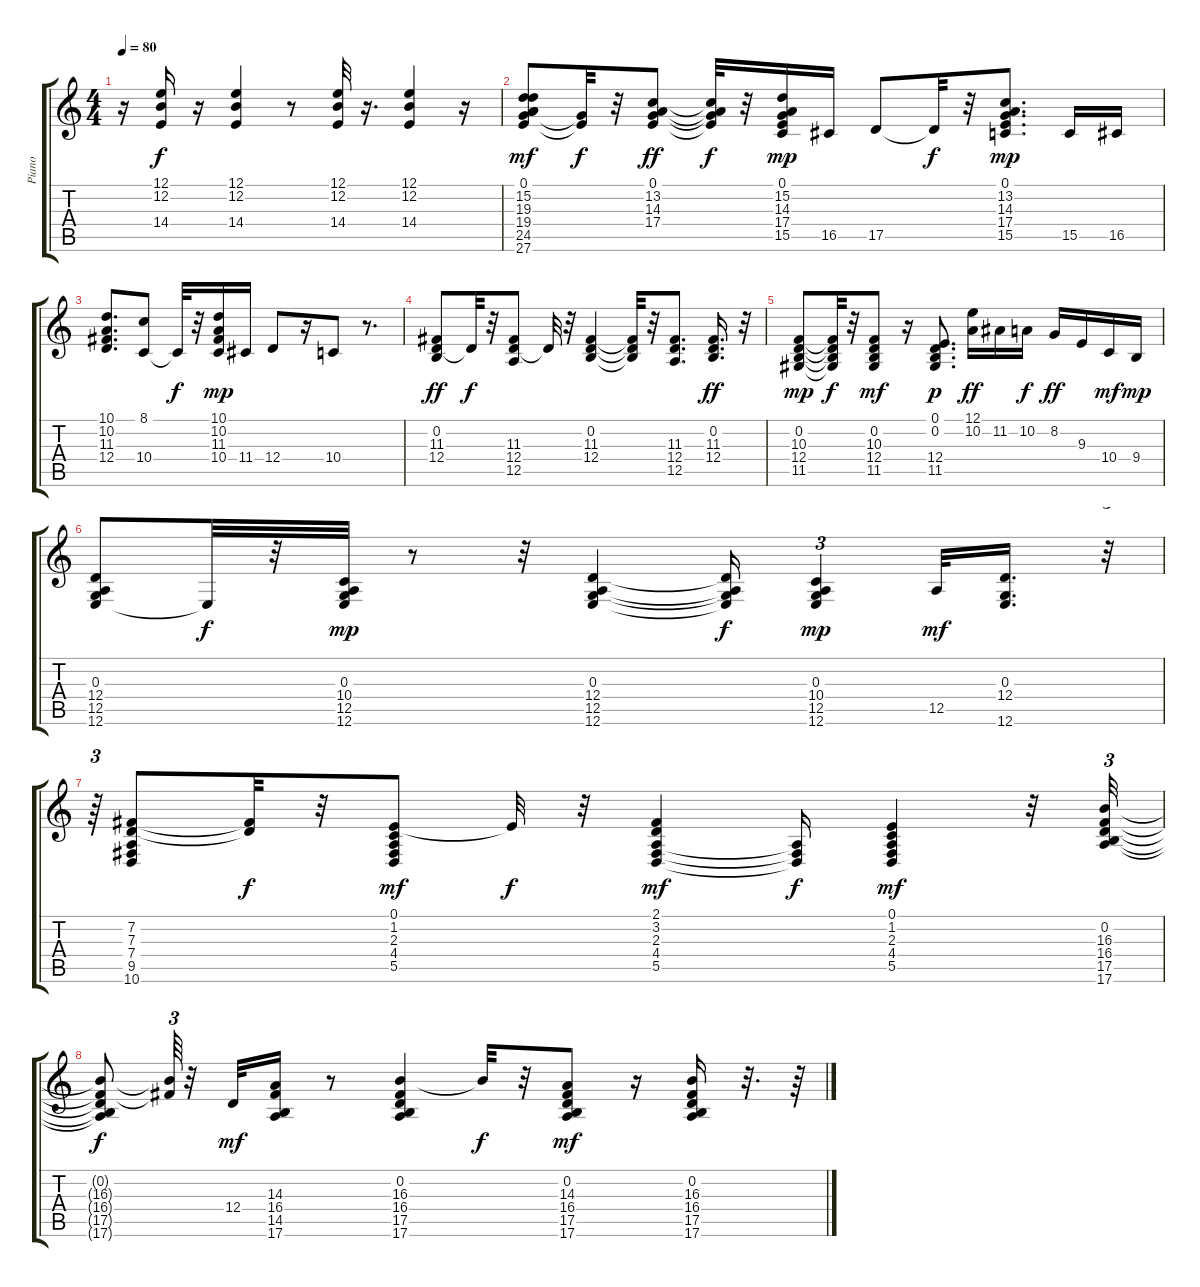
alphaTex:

\track ("Piano" "Piano") {instrument electricgrandpiano}
\staff {score tabs}
\tuning (E4 B3 G3 D3 A2 E2) {hide}
\ts (4 4)
\tempo 80
\clef g2
\ks c
r.16{dy f} (12.1 12.2 14.4).16 r.16 (12.1 12.2 14.4).4 r.8 (12.1 12.2 14.4).32 r.16{d} (12.1 12.2 14.4).4 r.16 |
(0.1 15.2 19.3 19.4 24.5 27.6).8{dy mf} (0.1{t} 27.6{t}).32{dy f} r.32 (0.1 13.2 14.3 17.4).8{dy ff} (0.1{t} 13.2{t} 14.3{t} 17.4{t}).32{dy f} r.32 (0.1 15.2 14.3 17.4 15.5).16{dy mp} 16.5.16 17.5.8 17.5{t}.32{dy f} r.32 (0.1 13.2 14.3 17.4 15.5).8{d dy mp} 15.5.16 16.5.16 |
(10.1 10.2 11.3 12.4).8{d} (8.1 10.4).8 10.4{t}.32{dy f} r.32 (10.1 10.2 11.3 10.4).16{dy mp} 11.4.16 12.4.8 r.16 10.4.8 r.8{d} |
(0.2 11.3 12.4).8{dy ff} 12.4{t}.32{dy f} r.32 (11.3 12.4 12.5).8 12.4{t}.32 r.32 (0.2 11.3 12.4).4 (0.2{t} 11.3{t} 12.4{t}).32 r.32 (11.3 12.4 12.5).8{d} (0.2 11.3 12.4).16{d dy ff} r.32 |
(0.2 10.3 12.4 11.5).8{dy mp} (0.2{t} 10.3{t} 12.4{t} 11.5{t}).32{dy f} r.32 (0.2 10.3 12.4 11.5).8{dy mf volume 12} r.16 (0.1 0.2 12.4 11.5).8{d dy p volume 12} (12.1 10.2).16{dy ff volume 11} 11.2.16{volume 11} 10.2.16{dy f volume 11} 8.2.16{dy ff volume 11} 9.3.16{volume 11} 10.4.16{dy mf volume 10} 9.4.16{dy mp volume 10} |
(0.3 12.4 12.5 12.6).8{volume 10} 12.6{t}.32{dy f} r.32 (0.3 10.4 12.5 12.6).32{dy mp volume 10} r.8 r.32 (0.3 12.4 12.5 12.6).4{volume 9} (0.3{t} 12.4{t} 12.5{t} 12.6{t}).16{dy f} (0.3 10.4 12.5 12.6).4{tu (3 2) dy mp volume 8} 12.5.32{dy mf volume 8} (0.3 12.4 12.6).16{d} r.32{tu (3 2)} |
r.64{tu (3 2)} (7.2 7.3 7.4 9.5 10.6).8{volume 8} (7.2{t} 7.3{t}).32{dy f} r.32 (0.1 1.2 2.3 4.4 5.5).8{dy mf volume 7} 0.1{t}.32{dy f} r.32 (2.1 3.2 2.3 4.4 5.5).4{dy mf volume 7} (2.3{t} 4.4{t} 5.5{t}).16{dy f} (0.1 1.2 2.3 4.4 5.5).4{dy mf volume 6} r.32 (0.2 16.3 16.4 17.5 17.6).32{tu (3 2) volume 5} |
(0.2{t} 16.3{t} 16.4{t} 17.5{t} 17.6{t}).8{dy f} (16.3{t} 16.4{t}).64{tu (3 2)} r.32 12.4.32{dy mf volume 5} (14.3 16.4 14.5 17.6).16 r.8 (0.2 16.3 16.4 17.5 17.6).4{volume 4} 16.3{t}.32{dy f} r.32 (0.2 14.3 16.4 17.5 17.6).8{dy mf volume 3} r.16 (0.2 16.3 16.4 17.5 17.6).16{volume 3} r.32{d} r.64
